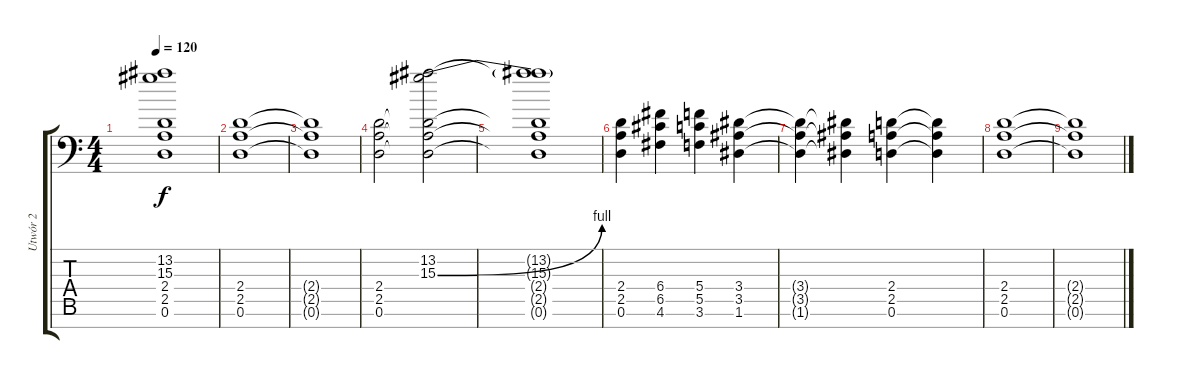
\track ("Utwór 2" "Utwór 2") {mute instrument distortionguitar}
\staff {score tabs}
\tuning (D4 A3 F3 C3 G2 D2 A1) {hide}
\ts (4 4)
\tempo 120
\clef f4
\ks c
(13.2{t} 15.3{t} 2.4{t} 2.5{t} 0.6{t}).1{dy f} |
(2.4 2.5 0.6).1 |
(2.4{t} 2.5{t} 0.6{t}).1 |
(2.4 2.5 0.6).2 (13.2 15.3{be (bend 0 0 60 4)} 2.4{t} 2.5{t} 0.6{t}).2 |
(13.2{t} 15.3{t} 2.4{t} 2.5{t} 0.6{t}).1 |
(2.4 2.5 0.6).4 (6.4 6.5 4.6).4 (5.4 5.5 3.6).4 (3.4 3.5 1.6).4 |
(3.4{t} 3.5{t} 1.6{t}).4 (3.4{t} 3.5{t} 1.6{t}).4 (2.4 2.5 0.6).4 (2.4{t} 2.5{t} 0.6{t}).4 |
(2.4 2.5 0.6).1 |
(2.4{t} 2.5{t} 0.6{t}).1
